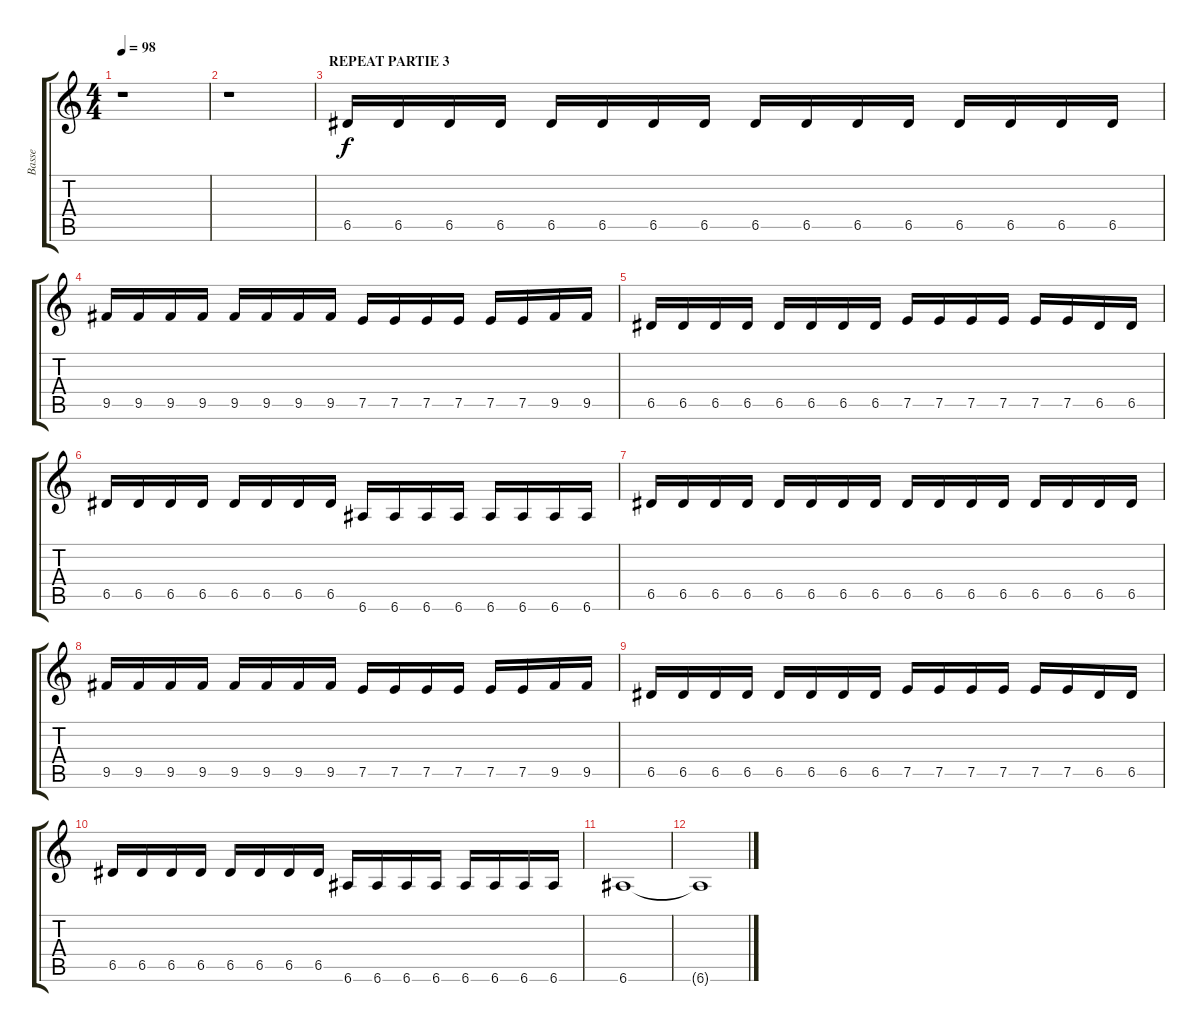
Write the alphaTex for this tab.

\track ("Basse" "Basse") {instrument electricbasspick}
\staff {score tabs}
\tuning (E4 B3 G3 D3 A2 E2) {hide}
\ts (4 4)
\tempo 98
\clef g2
\ks c
r.1{dy f} |
r.1 |
\section ("" "REPEAT PARTIE 3")
6.5.16 6.5.16 6.5.16 6.5.16 6.5.16 6.5.16 6.5.16 6.5.16 6.5.16 6.5.16 6.5.16 6.5.16 6.5.16 6.5.16 6.5.16 6.5.16 |
9.5.16 9.5.16 9.5.16 9.5.16 9.5.16 9.5.16 9.5.16 9.5.16 7.5.16 7.5.16 7.5.16 7.5.16 7.5.16 7.5.16 9.5.16 9.5.16 |
6.5.16 6.5.16 6.5.16 6.5.16 6.5.16 6.5.16 6.5.16 6.5.16 7.5.16 7.5.16 7.5.16 7.5.16 7.5.16 7.5.16 6.5.16 6.5.16 |
6.5.16 6.5.16 6.5.16 6.5.16 6.5.16 6.5.16 6.5.16 6.5.16 6.6.16 6.6.16 6.6.16 6.6.16 6.6.16 6.6.16 6.6.16 6.6.16 |
6.5.16 6.5.16 6.5.16 6.5.16 6.5.16 6.5.16 6.5.16 6.5.16 6.5.16 6.5.16 6.5.16 6.5.16 6.5.16 6.5.16 6.5.16 6.5.16 |
9.5.16 9.5.16 9.5.16 9.5.16 9.5.16 9.5.16 9.5.16 9.5.16 7.5.16 7.5.16 7.5.16 7.5.16 7.5.16 7.5.16 9.5.16 9.5.16 |
6.5.16 6.5.16 6.5.16 6.5.16 6.5.16 6.5.16 6.5.16 6.5.16 7.5.16 7.5.16 7.5.16 7.5.16 7.5.16 7.5.16 6.5.16 6.5.16 |
6.5.16 6.5.16 6.5.16 6.5.16 6.5.16 6.5.16 6.5.16 6.5.16 6.6.16 6.6.16 6.6.16 6.6.16 6.6.16 6.6.16 6.6.16 6.6.16 |
6.6.1 |
6.6{t}.1
